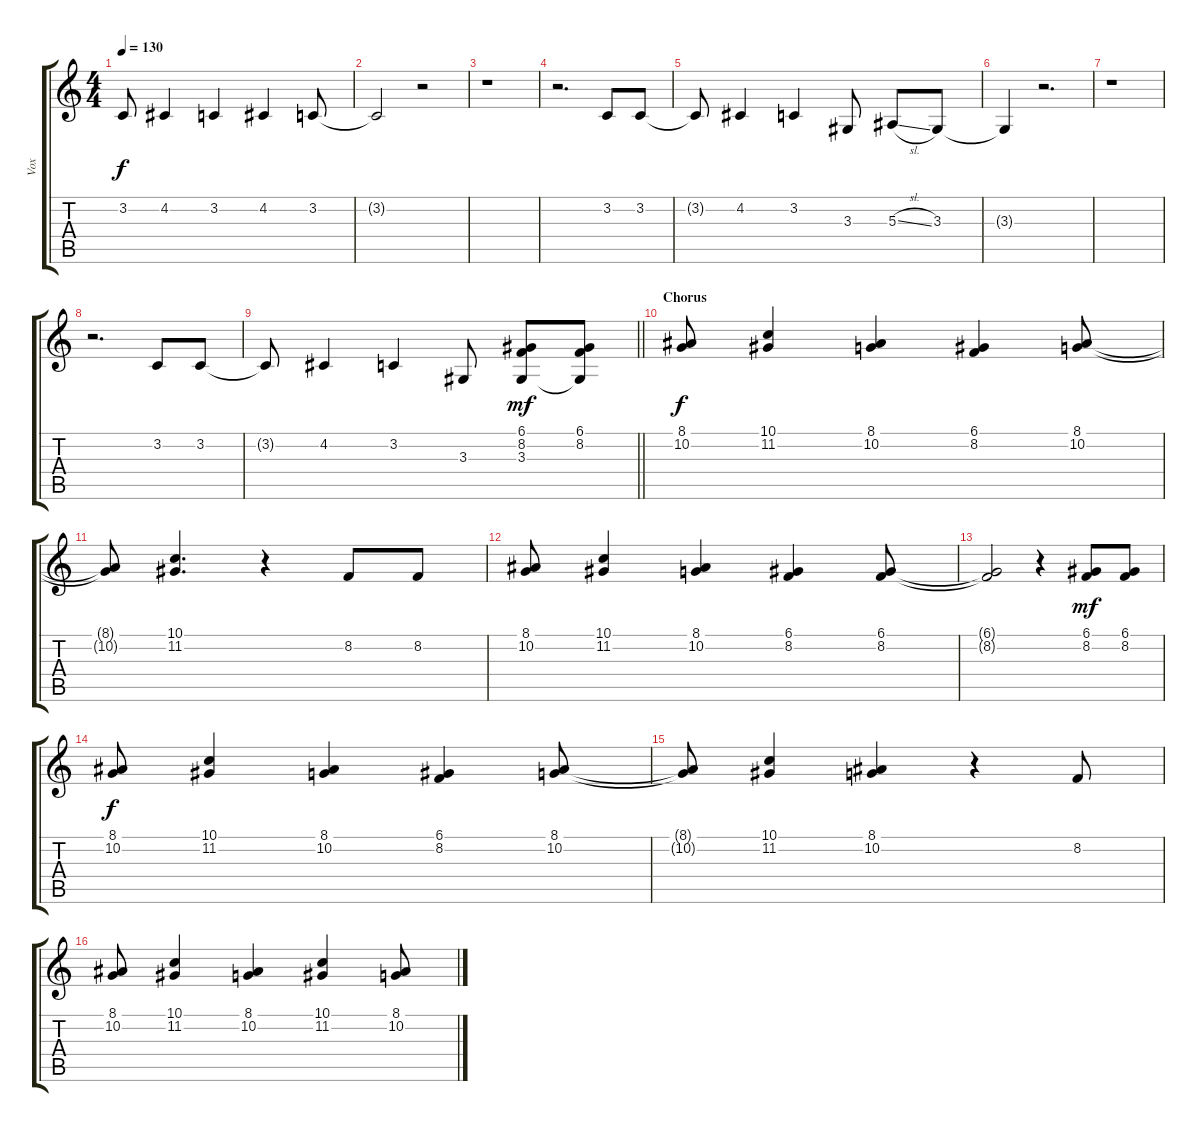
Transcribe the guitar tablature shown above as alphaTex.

\track ("Vox" "Vox") {instrument lead2sawtooth}
\staff {score tabs}
\tuning (D4 A3 F3 C3 G2 C2) {hide}
\ts (4 4)
\tempo 130
\clef g2
\ks c
3.2{t}.8{dy f} 4.2.4 3.2.4 4.2.4 3.2.8 |
3.2{t}.2 r.2 |
r.1 |
r.2{d} 3.2.8 3.2.8 |
3.2{t}.8 4.2.4 3.2.4 3.3.8 5.3{sl}.8 3.3.8 |
3.3{t}.4 r.2{d} |
r.1 |
r.2{d} 3.2.8 3.2.8 |
\barLineRight lightlight
3.2{t}.8 4.2.4 3.2.4 3.3.8 (6.1 8.2 3.3).8{dy mf} (6.1 8.2 3.3{t}).8 |
\section ("" "Chorus")
(8.1 10.2).8{dy f} (10.1 11.2).4 (8.1 10.2).4 (6.1 8.2).4 (8.1 10.2).8 |
(8.1{t} 10.2{t}).8 (10.1 11.2).4{d} r.4 8.2.8 8.2.8 |
(8.1 10.2).8 (10.1 11.2).4 (8.1 10.2).4 (6.1 8.2).4 (6.1 8.2).8 |
(6.1{t} 8.2{t}).2 r.4 (6.1 8.2).8{dy mf} (6.1 8.2).8 |
(8.1 10.2).8{dy f} (10.1 11.2).4 (8.1 10.2).4 (6.1 8.2).4 (8.1 10.2).8 |
(8.1{t} 10.2{t}).8 (10.1 11.2).4 (8.1 10.2).4 r.4 8.2.8 |
(8.1 10.2).8 (10.1 11.2).4 (8.1 10.2).4 (10.1 11.2).4 (8.1 10.2).8
